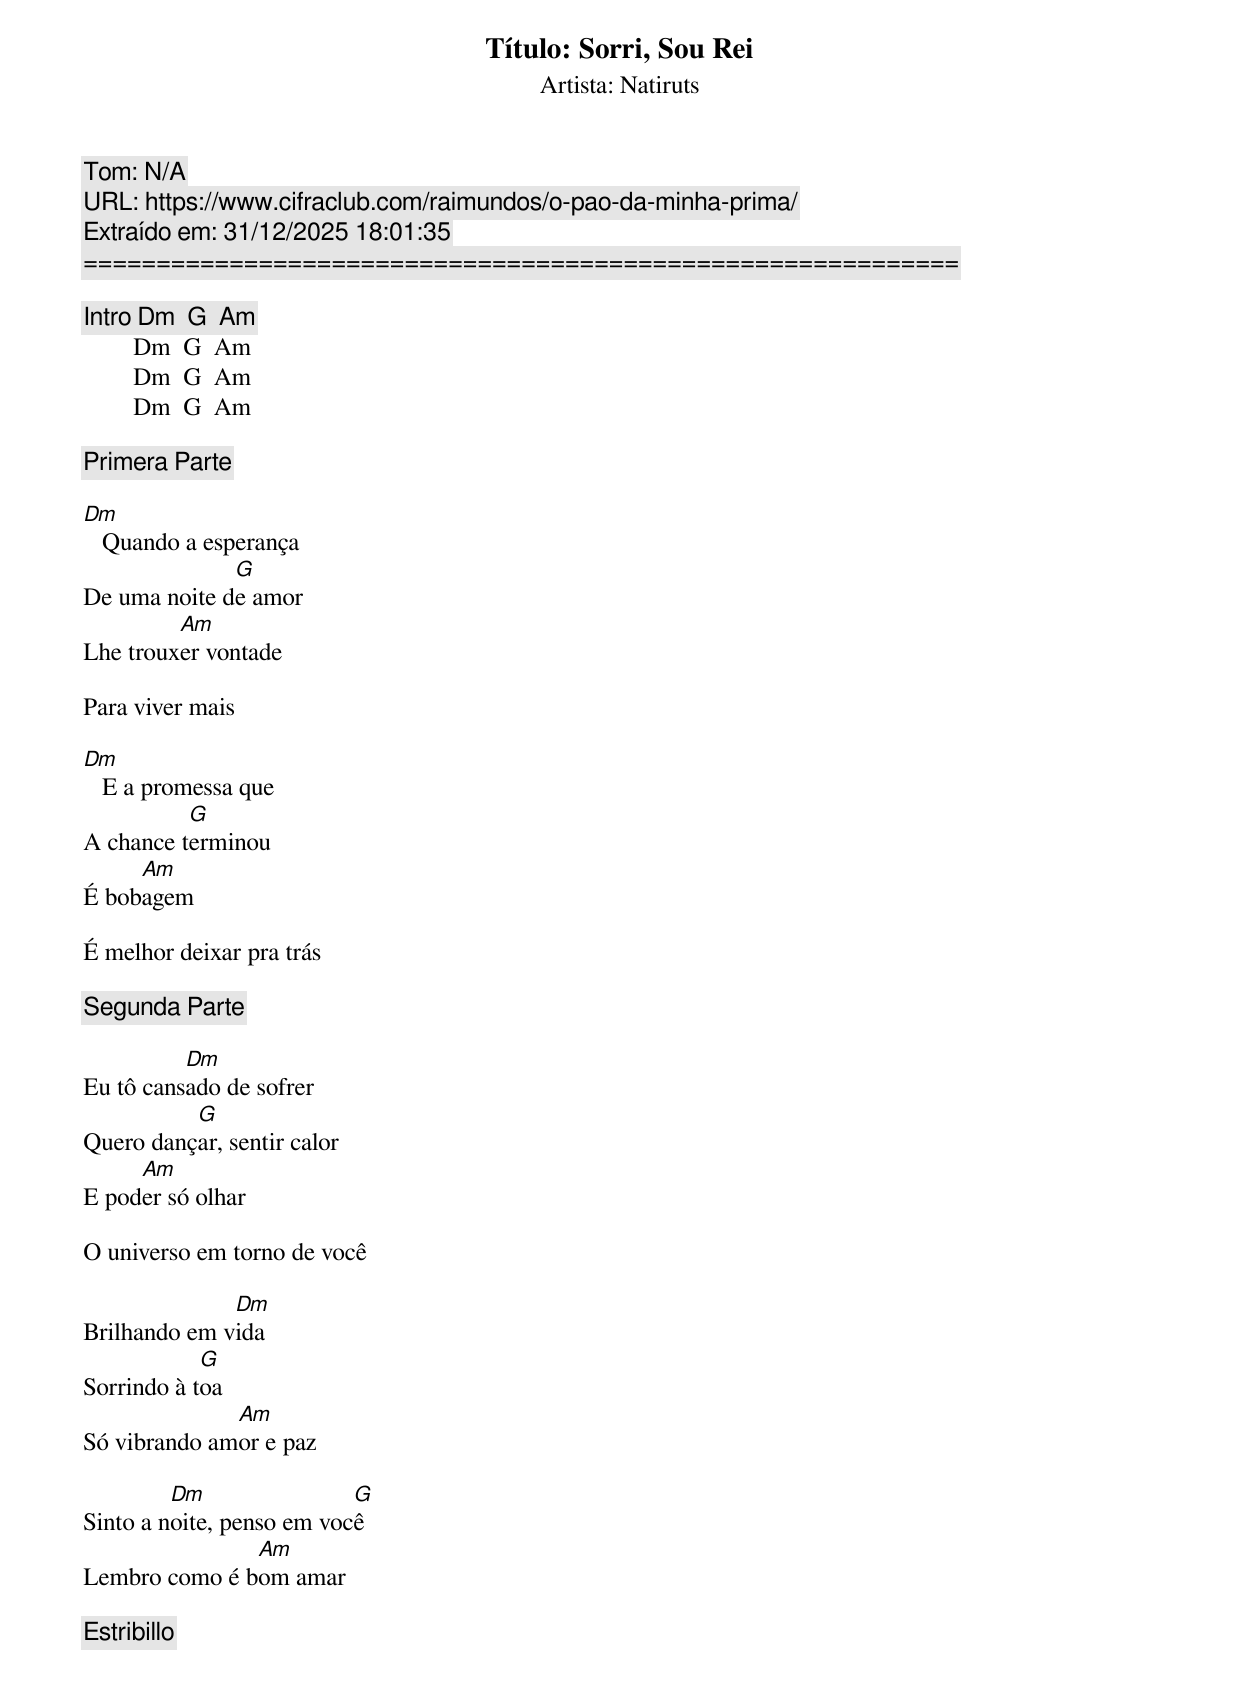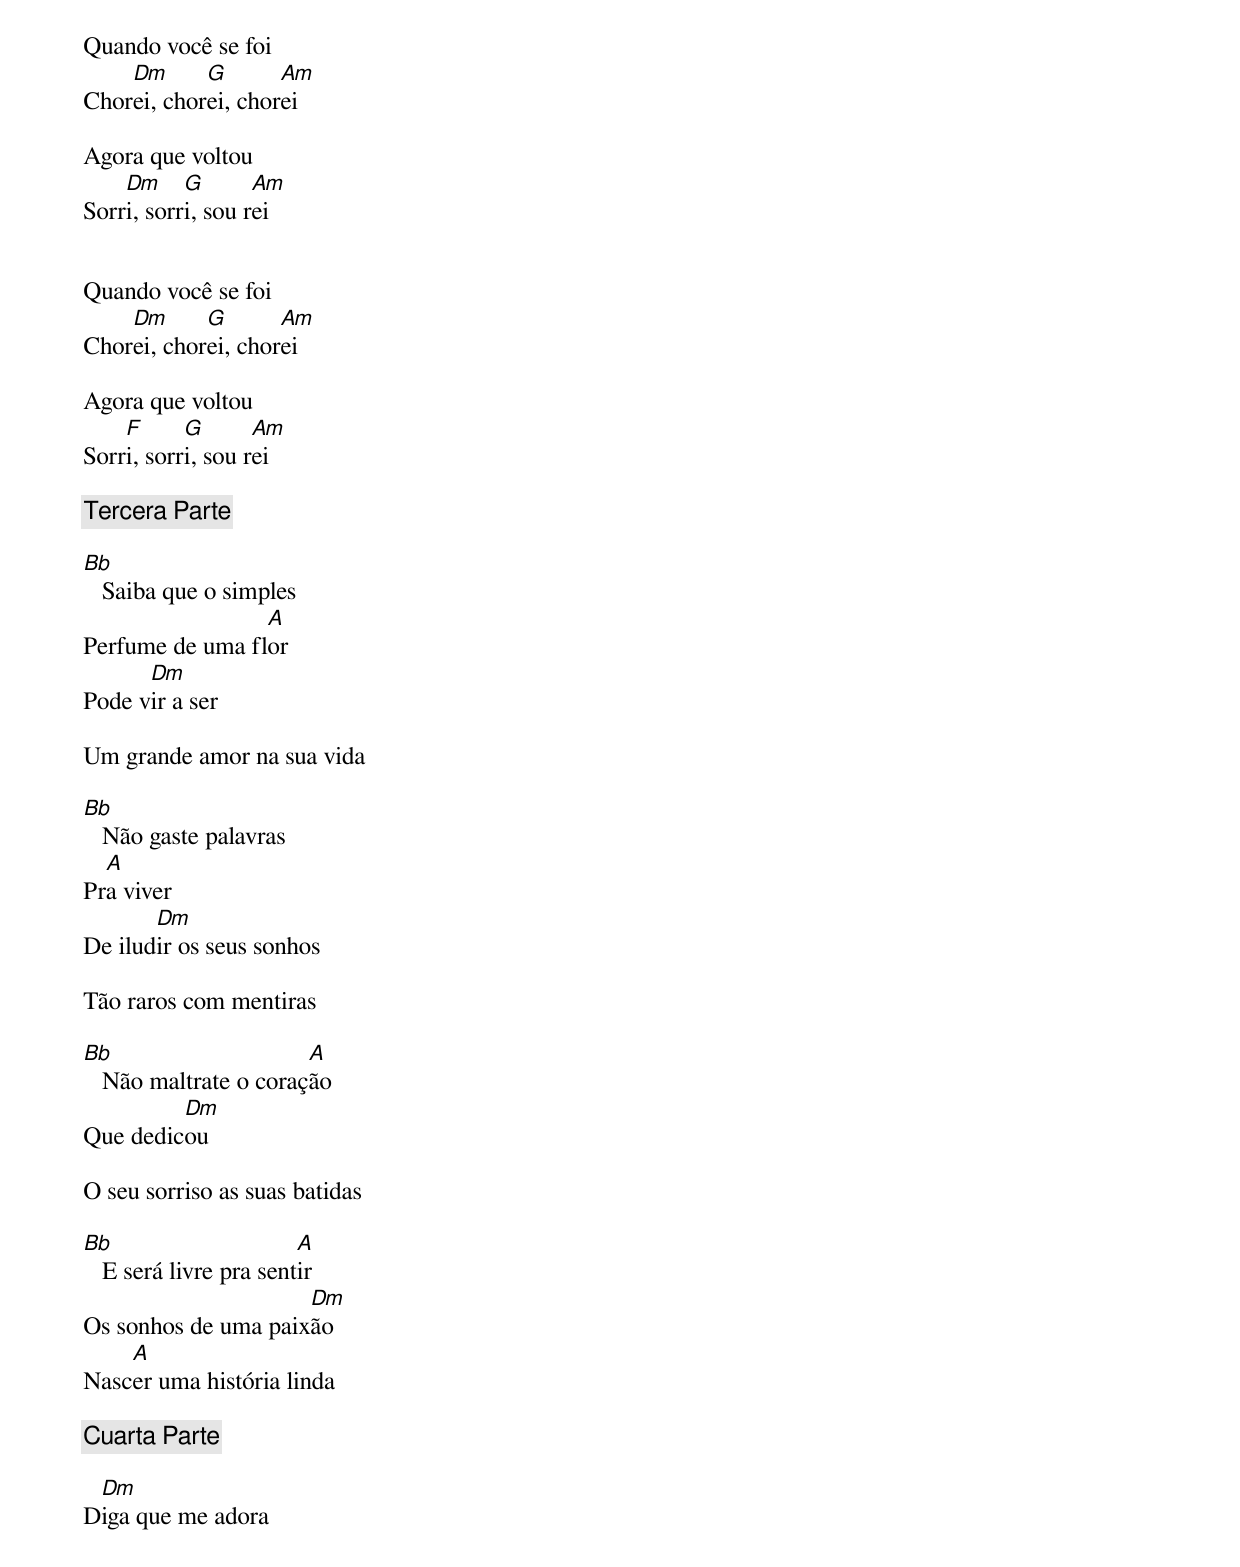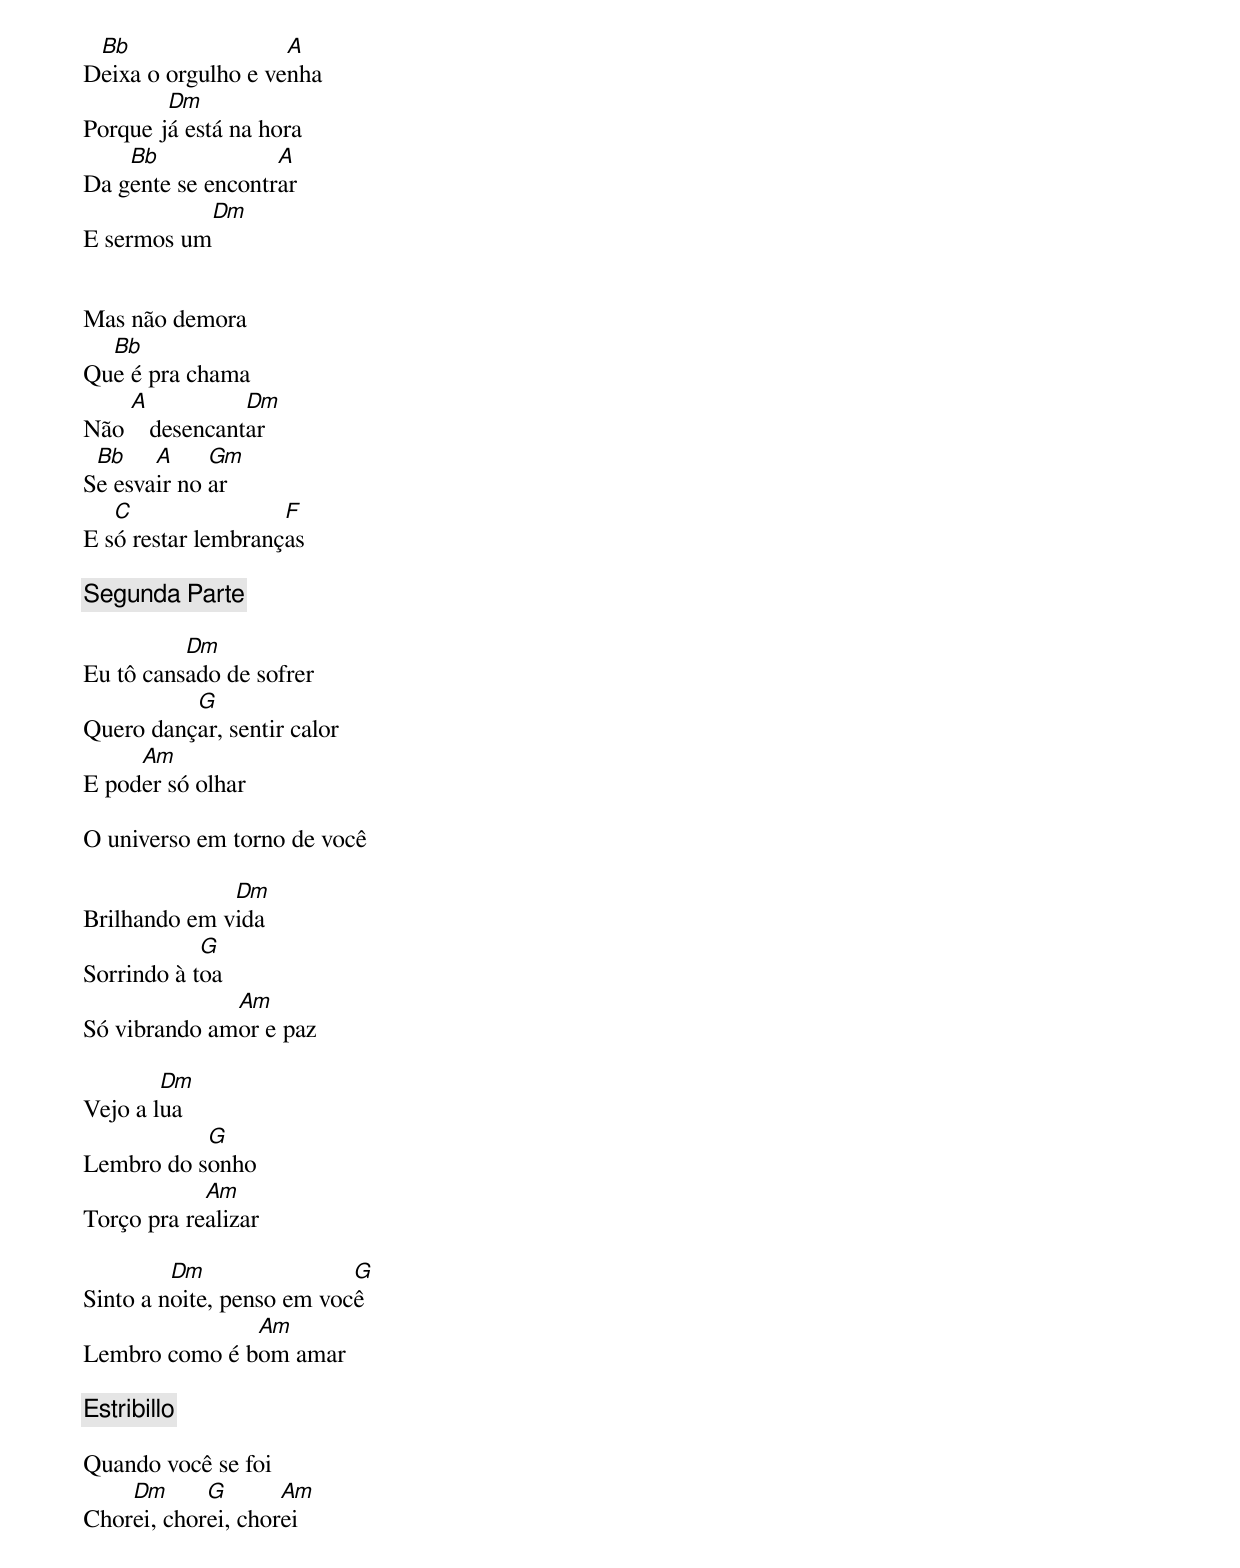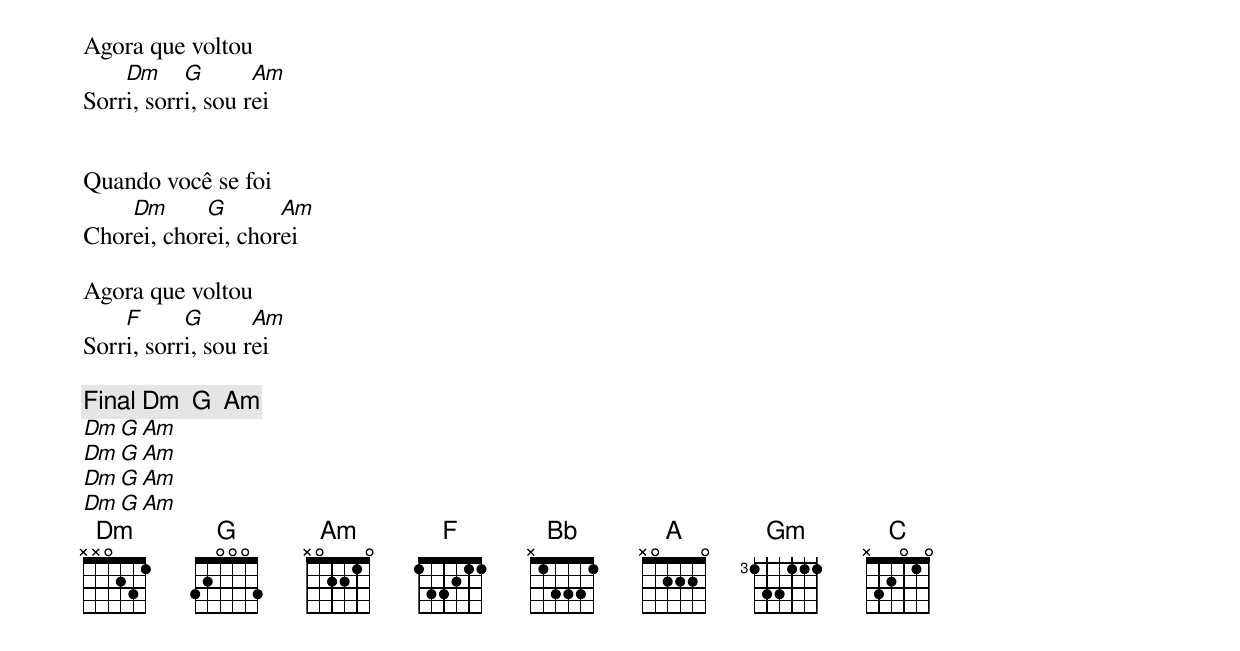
Título: Sorri, Sou Rei
Artista: Natiruts
Tom: N/A
URL: https://www.cifraclub.com/raimundos/o-pao-da-minha-prima/
Extraído em: 31/12/2025 18:01:35
============================================================

[Intro] Dm  G  Am
        Dm  G  Am
        Dm  G  Am
        Dm  G  Am

[Primera Parte]

Dm
   Quando a esperança
              G
De uma noite de amor
         Am
Lhe trouxer vontade

Para viver mais

Dm
   E a promessa que
          G
A chance terminou
     Am
É bobagem

É melhor deixar pra trás

[Segunda Parte]

          Dm
Eu tô cansado de sofrer
          G
Quero dançar, sentir calor
     Am
E poder só olhar

O universo em torno de você

              Dm
Brilhando em vida
            G
Sorrindo à toa
              Am
Só vibrando amor e paz

         Dm                G
Sinto a noite, penso em você
               Am
Lembro como é bom amar

[Estribillo]


Quando você se foi
    Dm      G       Am
Chorei, chorei, chorei

Agora que voltou
    Dm     G       Am
Sorri, sorri, sou rei


Quando você se foi
    Dm      G       Am
Chorei, chorei, chorei

Agora que voltou
    F      G       Am
Sorri, sorri, sou rei

[Tercera Parte]

Bb
   Saiba que o simples
                 A
Perfume de uma flor
      Dm
Pode vir a ser

Um grande amor na sua vida

Bb
   Não gaste palavras
  A
Pra viver
       Dm
De iludir os seus sonhos

Tão raros com mentiras

Bb                     A
   Não maltrate o coração
         Dm
Que dedicou

O seu sorriso as suas batidas

Bb                      A
   E será livre pra sentir
                     Dm
Os sonhos de uma paixão
    A
Nascer uma história linda

[Cuarta Parte]

 Dm
Diga que me adora
 Bb                 A
Deixa o orgulho e venha
        Dm
Porque já está na hora
    Bb             A
Da gente se encontrar
            Dm
E sermos um


Mas não demora
  Bb
Que é pra chama
    A           Dm
Não    desencantar
 Bb    A     Gm
Se esvair no ar
   C                F
E só restar lembranças

[Segunda Parte]

          Dm
Eu tô cansado de sofrer
          G
Quero dançar, sentir calor
     Am
E poder só olhar

O universo em torno de você

              Dm
Brilhando em vida
            G
Sorrindo à toa
              Am
Só vibrando amor e paz

        Dm
Vejo a lua
           G
Lembro do sonho
            Am
Torço pra realizar

         Dm                G
Sinto a noite, penso em você
               Am
Lembro como é bom amar

[Estribillo]

Quando você se foi
    Dm      G       Am
Chorei, chorei, chorei

Agora que voltou
    Dm     G       Am
Sorri, sorri, sou rei


Quando você se foi
    Dm      G       Am
Chorei, chorei, chorei

Agora que voltou
    F      G       Am
Sorri, sorri, sou rei

[Final] Dm  G  Am
        Dm  G  Am
        Dm  G  Am
        Dm  G  Am
        Dm  G  Am
